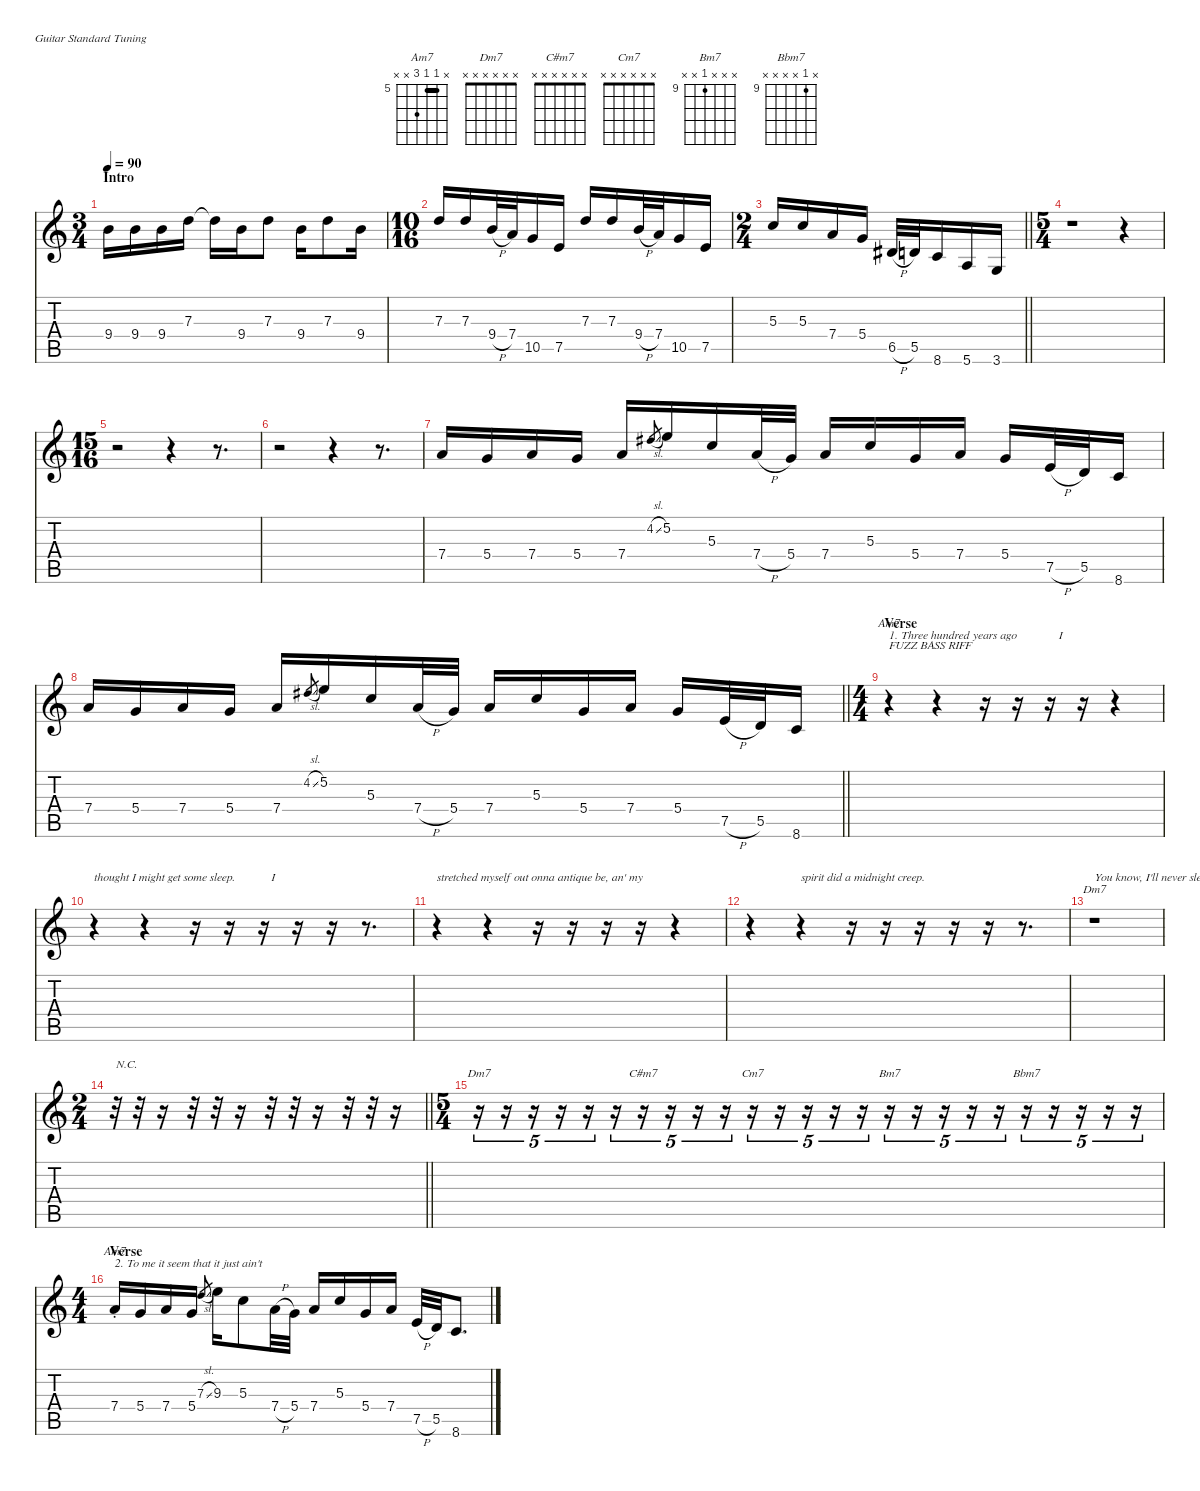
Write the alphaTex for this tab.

\defaultSystemsLayout 4
\hideDynamics
\bracketExtendMode nobrackets
\singleTrackTrackNamePolicy hidden
\multiTrackTrackNamePolicy hidden
\otherSystemsTrackNameOrientation horizontal
\track ("Dist. Guitar" "Dist. Guit") {instrument overdrivenguitar}
\staff {score tabs}
\tuning (E4 B3 G3 D3 A2 E2)
\chord ("Am7" x x x x x x)
\chord ("Dm7" x x x x x x)
\chord ("C#m7" x x x x x x)
\chord ("Cm7" x x x x x x)
\chord ("Bm7" x x x 9 x x) {firstfret 9}
\chord ("Bbm7" x 9 x x x x) {firstfret 9}
\chord ("Am7" x 5 5 7 x x) {firstfret 5 barre 5}
\ts (3 4)
\beaming (8 2 2 2)
\section ("" "Intro")
\tempo 90
\clef g2
\ks c
9.4.16{dy f instrument overdrivenguitar beam Down} 9.4.16{beam Down} 9.4.16{beam Down} 7.3.16{beam Down} 7.3{t}.16{beam Down} 9.4.16{beam Down} 7.3.8{beam Down} 9.4.16{beam Down} 7.3.8{beam Down} 9.4.16{beam Down} |
\ts (10 16)
\beaming (8 2 2 1)
7.3.16{beam Up beam merge} 7.3.16{beam Up beam merge} 9.4{h}.32{beam Up beam merge} 7.4.32{beam Up} 10.5.16{beam Up beam merge} 7.5.16{beam Up beam split} 7.3.16{beam Up beam merge} 7.3.16{beam Up beam merge} 9.4{h}.32{beam Up beam merge} 7.4.32{beam Up beam merge} 10.5.16{beam Up beam merge} 7.5.16{beam Up} |
\ts (2 4)
\beaming (8 2 2)
\barLineRight lightlight
5.3.16{beam Up} 5.3.16{beam Up} 7.4.16{beam Up} 5.4.16{beam Up} 6.5{h acc #}.32{beam Up} 5.5.32{beam Up} 8.6.16{beam Up} 5.6.16{beam Up} 3.6.16{beam Up} |
\ts (5 4)
\beaming (8 6 4)
r.1{beam Down} r.4{beam Down} |
\ts (15 16)
\beaming (8 3 3 1)
r.2{beam Down} r.4{beam Down} r.8{d beam Down} |
r.2{beam Down} r.4{beam Down} r.8{d beam Down} |
7.4.16{beam Up} 5.4.16{beam Up} 7.4.16{beam Up} 5.4.16{beam Up beam split} 7.4.16{beam Up} 4.2{sl acc #}.8{gr beam Up} 5.2.16{beam Up beam merge} 5.3.16{beam Up beam merge} 7.4{h}.32{beam Up beam merge} 5.4.32{beam Up beam split} 7.4.16{beam Up} 5.3.16{beam Up} 5.4.16{beam Up} 7.4.16{beam Up} 5.4.16{beam Up} 7.5{h}.32{beam Up} 5.5.32{beam Up beam merge} 8.6.16{beam Up} |
\barLineRight lightlight
7.4.16{beam Up} 5.4.16{beam Up} 7.4.16{beam Up} 5.4.16{beam Up beam split} 7.4.16{beam Up} 4.2{sl acc #}.8{gr beam Up} 5.2.16{beam Up beam merge} 5.3.16{beam Up beam merge} 7.4{h}.32{beam Up beam merge} 5.4.32{beam Up beam split} 7.4.16{beam Up} 5.3.16{beam Up} 5.4.16{beam Up} 7.4.16{beam Up} 5.4.16{beam Up} 7.5{h}.32{beam Up} 5.5.32{beam Up beam merge} 8.6.16{beam Up} |
\ts (4 4)
\beaming (8 2 2 2 2)
\section ("" "Verse    ")
r.4{ch "Am7" txt "1. Three hundred years ago              I\nFUZZ BASS RIFF" beam Down} r.4{beam Down} r.16{beam Down} r.16{beam Down} r.16{beam Down} r.16{beam Down} r.4{beam Down} |
r.4{txt "thought I might get some sleep.            I" beam Down} r.4{beam Down} r.16{beam Down} r.16{beam Down} r.16{beam Down} r.16{beam Down} r.16{beam Down} r.8{d beam Down} |
r.4{txt "stretched myself out onna antique be, an' my" beam Down} r.4{beam Down} r.16{beam Down} r.16{beam Down} r.16{beam Down} r.16{beam Down} r.4{beam Down} |
r.4{beam Down} r.4{txt "spirit did a midnight creep." beam Down} r.16{beam Down} r.16{beam Down} r.16{beam Down} r.16{beam Down} r.16{beam Down} r.8{d beam Down} |
\scale
0.919955 r.1{ch "Dm7" txt "You know, I'll never sleep no more." beam Down} |
\ts (2 4)
\beaming (8 2 2)
\scale
1.08005
\barLineRight lightlight
r.32{txt "N.C." beam Down} r.32{beam Down} r.16{beam Down} r.32{beam Down} r.32{beam Down} r.16{beam Down} r.32{beam Down} r.32{beam Down} r.16{beam Down} r.32{beam Down} r.32{beam Down} r.16{beam Down} |
\ts (5 4)
\beaming (8 6 4)
r.16{tu (5 4) ch "Dm7" beam Down} r.16{tu (5 4) beam Down} r.16{tu (5 4) beam Down} r.16{tu (5 4) beam Down} r.16{tu (5 4) beam Down} r.16{tu (5 4) beam Down} r.16{tu (5 4) ch "C#m7" beam Down} r.16{tu (5 4) beam Down} r.16{tu (5 4) beam Down} r.16{tu (5 4) beam Down} r.16{tu (5 4) ch "Cm7" beam Down} r.16{tu (5 4) beam Down} r.16{tu (5 4) beam Down} r.16{tu (5 4) beam Down} r.16{tu (5 4) beam Down} r.16{tu (5 4) ch "Bm7" beam Down} r.16{tu (5 4) beam Down} r.16{tu (5 4) beam Down} r.16{tu (5 4) beam Down} r.16{tu (5 4) beam Down} r.16{tu (5 4) ch "Bbm7" beam Down} r.16{tu (5 4) beam Down} r.16{tu (5 4) beam Down} r.16{tu (5 4) beam Down} r.16{tu (5 4) beam Down} |
\ts (4 4)
\beaming (8 2 2 2 2)
\section ("" "Verse")
7.4{st}.16{ch "Am7" txt "2. To me it seem that it just ain't" beam Up} 5.4.16{beam Up} 7.4.16{beam Up} 5.4.16{beam Up} 7.3{sl}.8{gr beam Up} 9.3.16{beam Down} 5.3.8{beam Down} 7.4{h}.32{beam Down} 5.4.32{beam Down} 7.4.16{beam Up} 5.3.16{beam Up} 5.4.16{beam Up} 7.4.16{beam Up} 7.5{h}.32{beam Up} 5.5.32{beam Up} 8.6.8{d beam Up}
